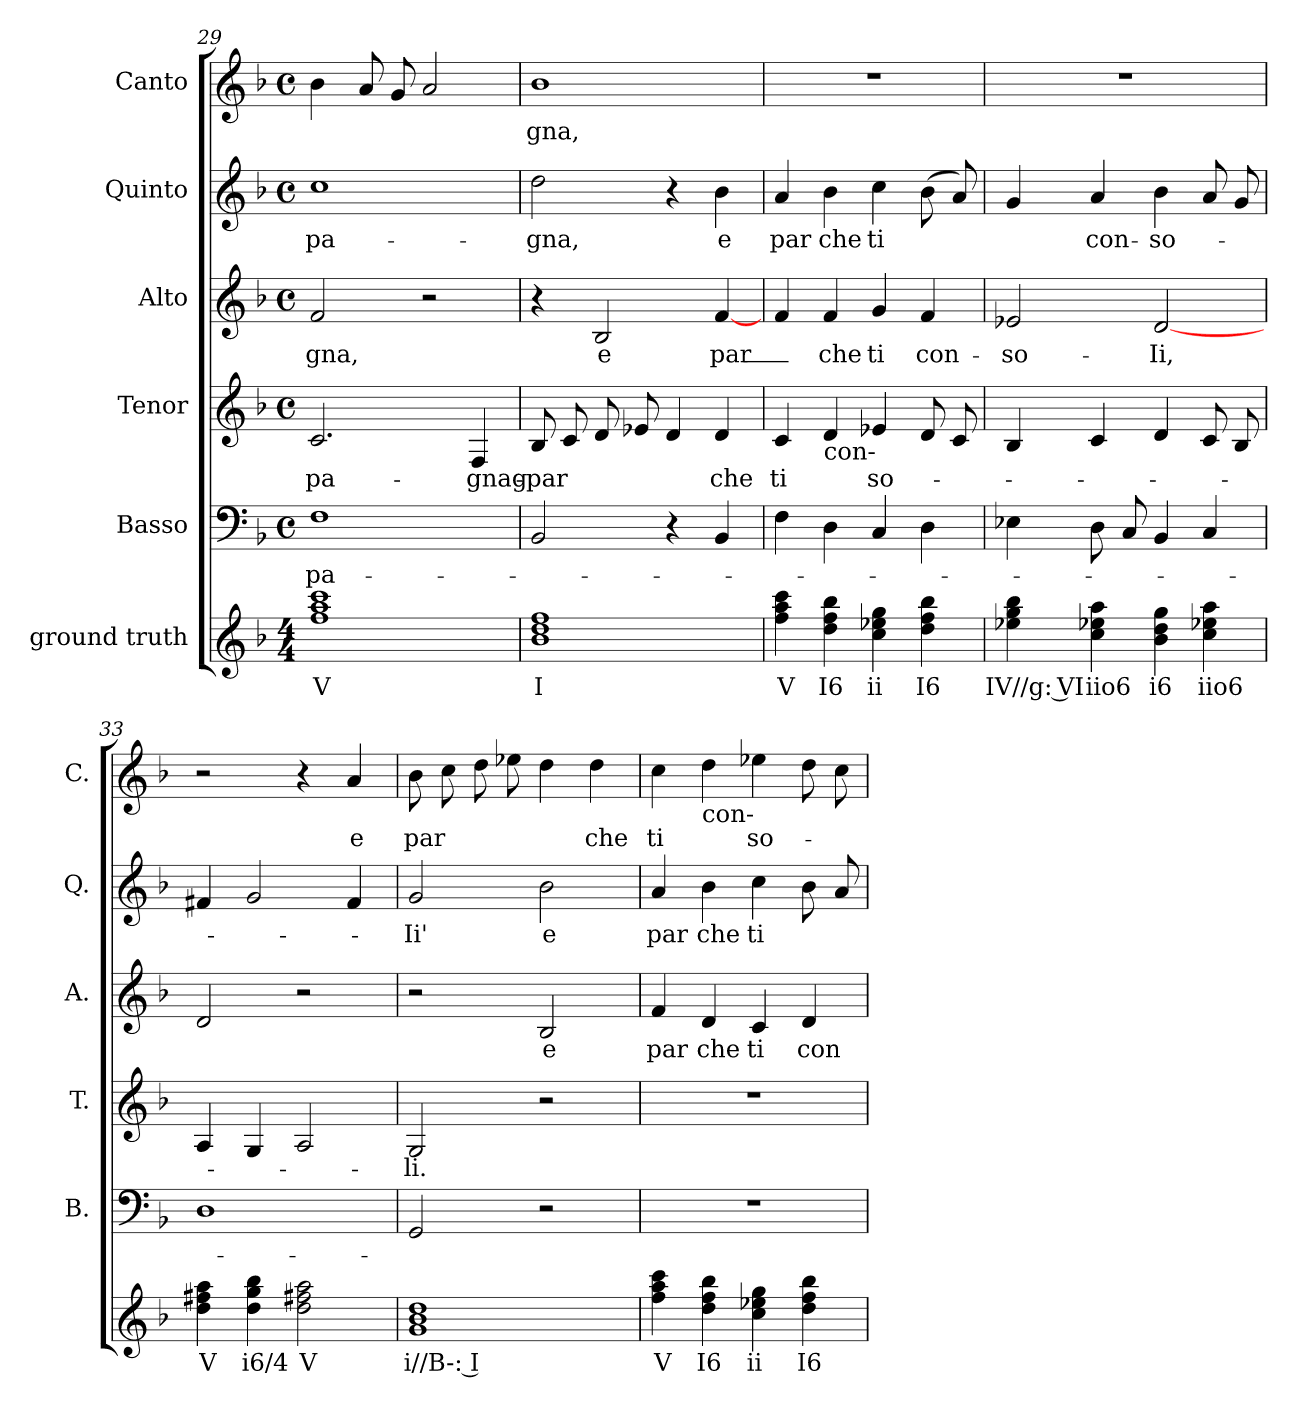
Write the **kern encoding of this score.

**kern	**text	**kern	**text	**kern	**text	**kern	**text	**kern	**text	**kern	**text
*part6	*part6	*part5	*part5	*part4	*part4	*part3	*part3	*part2	*part2	*part1	*part1
*staff6	*staff6	*staff5	*staff5	*staff4	*staff4	*staff3	*staff3	*staff2	*staff2	*staff1	*staff1
*I"ground truth	*	*I"Basso	*	*I"Tenor	*	*I"Alto	*	*I"Quinto	*	*I"Canto	*
*	*	*I'B.	*	*I'T.	*	*I'A.	*	*I'Q.	*	*I'C.	*
*	*	*clefF4	*	*clefG2	*	*clefG2	*	*clefG2	*	*clefG2	*
*k[b-]	*	*k[b-]	*	*k[b-]	*	*k[b-]	*	*k[b-]	*	*k[b-]	*
*	*	*F:	*	*F:	*	*F:	*	*F:	*	*F:	*
*M4/4	*	*M4/4	*	*M4/4	*	*M4/4	*	*M4/4	*	*M4/4	*
*	*	*met(c)	*	*met(c)	*	*met(c)	*	*met(c)	*	*met(c)	*
=29	=29	=29	=29	=29	=29	=29	=29	=29	=29	=29	=29
1ff 1aa 1ccc	V	1F	-pa-	2.c	-pa-	2f	-gna,	1cc	-pa-	4b-	.
.	.	.	.	.	.	.	.	.	.	8aL	.
.	.	.	.	.	.	.	.	.	.	8g	.
.	.	.	.	.	.	2r	.	.	.	2a	.
.	.	.	.	4F	-gnag-	.	.	.	.	.	.
!!LO:LB:g=z
=30	=30	=30	=30	=30	=30	=30	=30	=30	=30	=30	=30
1b- 1dd 1ff	I	2BB-	.	8B-L	-par	4r	.	2dd	-gna,	1b-	-gna,
.	.	.	.	8c	.	.	.	.	.	.	.
.	.	.	.	8d	.	2B-	-e	.	.	.	.
.	.	.	.	8e-	.	.	.	.	.	.	.
.	.	4r	.	4d	.	.	.	4r	.	.	.
.	.	4BB-	.	4d	-che	[4f	-par_	4b-	-e	.	.
=31	=31	=31	=31	=31	=31	=31	=31	=31	=31	=31	=31
4ff 4aa 4ccc	V	4F	.	4c	-ti	4f	.	4a	-par	1r	.
!	!	!	!	!LO:TX:b:t=con-	!	!	!	!	!	!	!
4dd 4ff 4bb-	I6	4D	.	4d	.	4f	-che	4b-	-che	.	.
4cc 4ee-X 4gg	ii	4C	.	4e-	-so-	4g	-ti	4cc	-ti	.	.
4dd 4ff 4bb-	I6	4D	.	8dL	.	4f	-con-	(8b-L	.	.	.
.	.	.	.	8c	.	.	.	8a)	.	.	.
=32	=32	=32	=32	=32	=32	=32	=32	=32	=32	=32	=32
4ee-X 4gg 4bb-	IV//g: VI	4E-	.	4B-	.	2e-	-so-	4g	.	1r	.
4cc 4ee-X 4aa	iio6	8DL	.	4c	.	.	.	4a	-con-	.	.
.	.	8C	.	.	.	.	.	.	.	.	.
4b- 4dd 4gg	i6	4BB-	.	4d	.	[2d	-Ii,	4b-	-so-	.	.
4cc 4ee-X 4aa	iio6	4C	.	8cL	.	.	.	8aL	.	.	.
.	.	.	.	8B-	.	.	.	8g	.	.	.
=33	=33	=33	=33	=33	=33	=33	=33	=33	=33	=33	=33
4dd 4ff#X 4aa	V	1D	.	4A	.	2d	.	4f#	.	2r	.
4dd 4gg 4bb-	i6/4	.	.	4G	.	.	.	2g	.	.	.
2dd 2ff#X 2aa	V	.	.	2A	.	2r	.	.	.	4r	.
.	.	.	.	.	.	.	.	4f#	.	4a	-e
=34	=34	=34	=34	=34	=34	=34	=34	=34	=34	=34	=34
1g 1b- 1dd	i//B-: I	2GG	.	2G	-li.	2r	.	2g	-Ii'	8b-L	-par
.	.	.	.	.	.	.	.	.	.	8cc	.
.	.	.	.	.	.	.	.	.	.	8dd	.
.	.	.	.	.	.	.	.	.	.	8ee-	.
.	.	2r	.	2r	.	2B-	-e	2b-	-e	4dd	.
.	.	.	.	.	.	.	.	.	.	4dd	-che
!!LO:PB:g=z
=35	=35	=35	=35	=35	=35	=35	=35	=35	=35	=35	=35
4ff 4aa 4ccc	V	1r	.	1r	.	4f	-par	4a	-par	4cc	-ti
!	!	!	!	!	!	!	!	!	!	!LO:TX:b:t=con-	!
4dd 4ff 4bb-	I6	.	.	.	.	4d	-che	4b-	-che	4dd	.
4cc 4ee-X 4gg	ii	.	.	.	.	4c	-ti	4cc	-ti	4ee-	-so-
4dd 4ff 4bb-	I6	.	.	.	.	4d	-con-	8b-L	.	8ddL	.
.	.	.	.	.	.	.	.	8a	.	8cc	.
=	=	=	=	=	=	=	=	=	=	=	=
*-	*-	*-	*-	*-	*-	*-	*-	*-	*-	*-	*-
